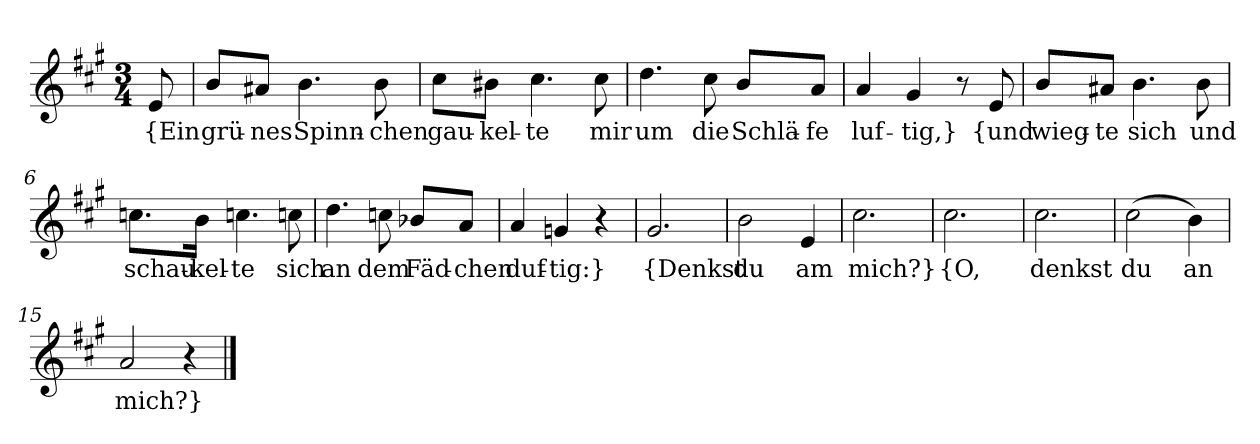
**kern	**text
*part1	*part1
*staff1	*staff1
*clefG2	*
*k[f#c#g#]	*
*M3/4	*
=	=
8e	{Ein
=1	=1
8b/L	grü-
8a#X/J	-nes
4.b	Spinn-
8b	-chen
=2	=2
8cc#\L	gau-
8b#X\J	-kel-
4.cc#	-te
8cc#	mir
=3	=3
4.dd	um
8cc#	die
8b/L	Schlä-
8a/J	-fe
=4	=4
4a	luf-
4g#	-tig,}
8r	.
8e	{und
=5	=5
8b/L	wieg-
8a#X/J	-te
4.b	sich
8b	und
=6	=6
8.ccn\L	schau-
16b\Jk	-kel-
4.ccn	-te
8ccn	sich
=7	=7
4.dd	an
8ccn	dem
8b-X/L	Fäd-
8a/J	-chen
=8	=8
4a	duf-
4gn	-tig:}
4r	.
=9	=9
2.g#	{Denkst
=10	=10
2b	du
4e	am
=11	=11
2.cc#	mich?}
=12	=12
2.cc#	{O,
=13	=13
2.cc#	denkst
=14	=14
(2cc#	du
4b)	an
=15	=15
2a	mich?}
4r	.
==	==
*-	*-
